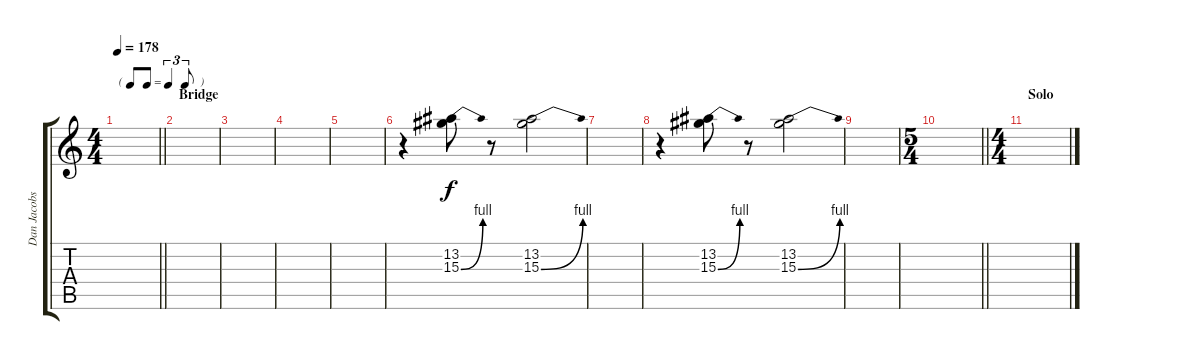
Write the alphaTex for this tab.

\track ("Dan Jacobs" "Dan Jacobs") {instrument distortionguitar}
\staff {score tabs}
\tuning (D4 A3 F3 C3 G2 C2) {hide}
\ts (4 4)
\tf triplet8th
\tempo 178
\clef g2
\barLineRight lightlight
\ks c
|
\section ("" "Bridge")
|
|
|
|
r.4{volume 16} (13.2 15.3{be (bend 0 0 60 4)}).8 r.8 (13.2 15.3{be (bend 0 0 60 4)}).2 |
|
r.4 (13.2 15.3{be (bend 0 0 60 4)}).8 r.8 (13.2 15.3{be (bend 0 0 60 4)}).2 |
|
\ts (5 4)
\barLineRight lightlight
|
\ts (4 4)
\section ("" "Solo")
